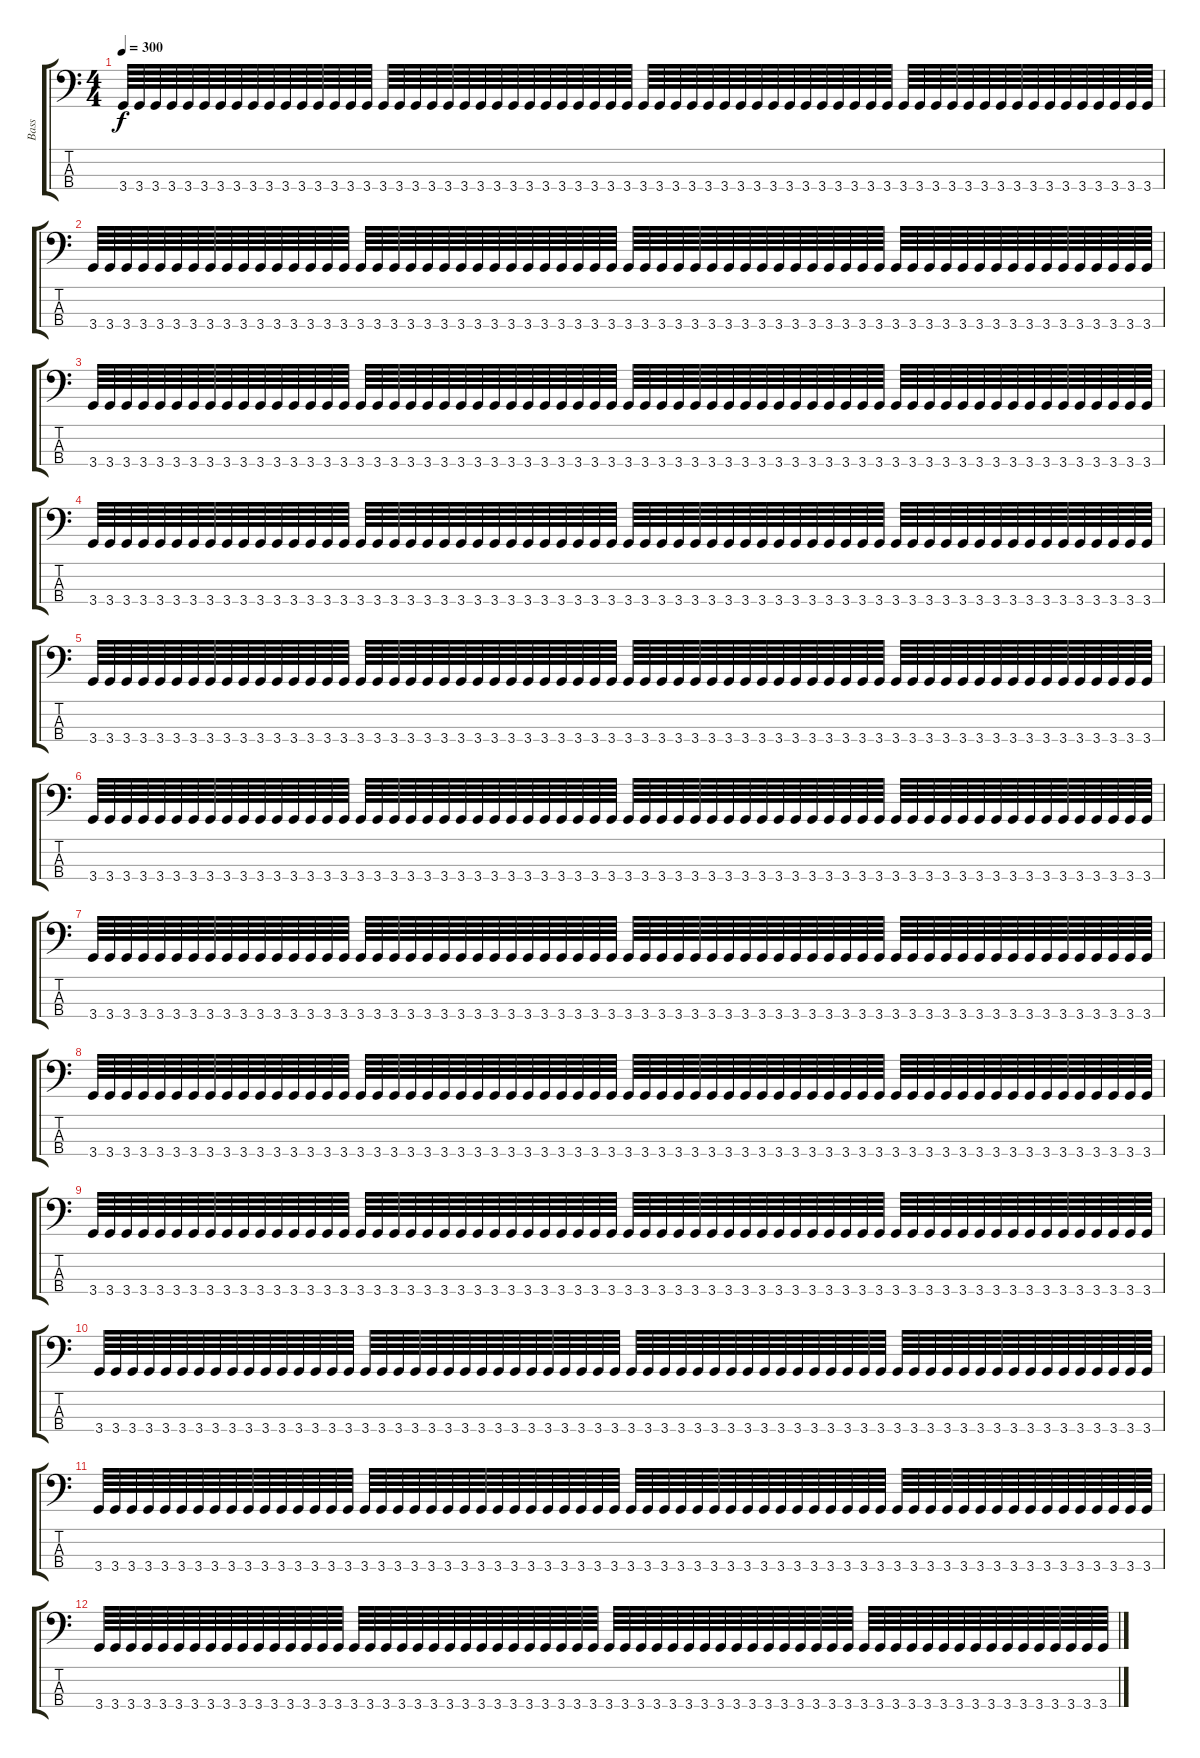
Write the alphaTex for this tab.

\track ("Bass" "Bass") {instrument electricbasspick}
\staff {score tabs}
\tuning (G2 D2 A1 E1) {hide}
\ts (4 4)
\tempo 300
\clef f4
\ks c
3.4.64{dy f volume 14 instrument electricbasspick} 3.4.64 3.4.64 3.4.64 3.4.64 3.4.64 3.4.64 3.4.64 3.4.64 3.4.64 3.4.64 3.4.64 3.4.64 3.4.64 3.4.64 3.4.64 3.4.64 3.4.64 3.4.64 3.4.64 3.4.64 3.4.64 3.4.64 3.4.64 3.4.64 3.4.64 3.4.64 3.4.64 3.4.64 3.4.64 3.4.64 3.4.64 3.4.64 3.4.64 3.4.64 3.4.64 3.4.64 3.4.64 3.4.64 3.4.64 3.4.64 3.4.64 3.4.64 3.4.64 3.4.64 3.4.64 3.4.64 3.4.64 3.4.64 3.4.64 3.4.64 3.4.64 3.4.64 3.4.64 3.4.64 3.4.64 3.4.64 3.4.64 3.4.64 3.4.64 3.4.64 3.4.64 3.4.64 3.4.64 |
3.4.64{volume 14 instrument electricbasspick} 3.4.64 3.4.64 3.4.64 3.4.64 3.4.64 3.4.64 3.4.64 3.4.64 3.4.64 3.4.64 3.4.64 3.4.64 3.4.64 3.4.64 3.4.64 3.4.64 3.4.64 3.4.64 3.4.64 3.4.64 3.4.64 3.4.64 3.4.64 3.4.64 3.4.64 3.4.64 3.4.64 3.4.64 3.4.64 3.4.64 3.4.64 3.4.64 3.4.64 3.4.64 3.4.64 3.4.64 3.4.64 3.4.64 3.4.64 3.4.64 3.4.64 3.4.64 3.4.64 3.4.64 3.4.64 3.4.64 3.4.64 3.4.64 3.4.64 3.4.64 3.4.64 3.4.64 3.4.64 3.4.64 3.4.64 3.4.64 3.4.64 3.4.64 3.4.64 3.4.64 3.4.64 3.4.64 3.4.64 |
3.4.64{volume 14 instrument electricbasspick} 3.4.64 3.4.64 3.4.64 3.4.64 3.4.64 3.4.64 3.4.64 3.4.64 3.4.64 3.4.64 3.4.64 3.4.64 3.4.64 3.4.64 3.4.64 3.4.64 3.4.64 3.4.64 3.4.64 3.4.64 3.4.64 3.4.64 3.4.64 3.4.64 3.4.64 3.4.64 3.4.64 3.4.64 3.4.64 3.4.64 3.4.64 3.4.64 3.4.64 3.4.64 3.4.64 3.4.64 3.4.64 3.4.64 3.4.64 3.4.64 3.4.64 3.4.64 3.4.64 3.4.64 3.4.64 3.4.64 3.4.64 3.4.64 3.4.64 3.4.64 3.4.64 3.4.64 3.4.64 3.4.64 3.4.64 3.4.64 3.4.64 3.4.64 3.4.64 3.4.64 3.4.64 3.4.64 3.4.64 |
3.4.64{volume 14 instrument electricbasspick} 3.4.64 3.4.64 3.4.64 3.4.64 3.4.64 3.4.64 3.4.64 3.4.64 3.4.64 3.4.64 3.4.64 3.4.64 3.4.64 3.4.64 3.4.64 3.4.64 3.4.64 3.4.64 3.4.64 3.4.64 3.4.64 3.4.64 3.4.64 3.4.64 3.4.64 3.4.64 3.4.64 3.4.64 3.4.64 3.4.64 3.4.64 3.4.64 3.4.64 3.4.64 3.4.64 3.4.64 3.4.64 3.4.64 3.4.64 3.4.64 3.4.64 3.4.64 3.4.64 3.4.64 3.4.64 3.4.64 3.4.64 3.4.64 3.4.64 3.4.64 3.4.64 3.4.64 3.4.64 3.4.64 3.4.64 3.4.64 3.4.64 3.4.64 3.4.64 3.4.64 3.4.64 3.4.64 3.4.64 |
3.4.64{volume 14 instrument electricbasspick} 3.4.64 3.4.64 3.4.64 3.4.64 3.4.64 3.4.64 3.4.64 3.4.64 3.4.64 3.4.64 3.4.64 3.4.64 3.4.64 3.4.64 3.4.64 3.4.64 3.4.64 3.4.64 3.4.64 3.4.64 3.4.64 3.4.64 3.4.64 3.4.64 3.4.64 3.4.64 3.4.64 3.4.64 3.4.64 3.4.64 3.4.64 3.4.64 3.4.64 3.4.64 3.4.64 3.4.64 3.4.64 3.4.64 3.4.64 3.4.64 3.4.64 3.4.64 3.4.64 3.4.64 3.4.64 3.4.64 3.4.64 3.4.64 3.4.64 3.4.64 3.4.64 3.4.64 3.4.64 3.4.64 3.4.64 3.4.64 3.4.64 3.4.64 3.4.64 3.4.64 3.4.64 3.4.64 3.4.64 |
3.4.64{volume 14 instrument electricbasspick} 3.4.64 3.4.64 3.4.64 3.4.64 3.4.64 3.4.64 3.4.64 3.4.64 3.4.64 3.4.64 3.4.64 3.4.64 3.4.64 3.4.64 3.4.64 3.4.64 3.4.64 3.4.64 3.4.64 3.4.64 3.4.64 3.4.64 3.4.64 3.4.64 3.4.64 3.4.64 3.4.64 3.4.64 3.4.64 3.4.64 3.4.64 3.4.64 3.4.64 3.4.64 3.4.64 3.4.64 3.4.64 3.4.64 3.4.64 3.4.64 3.4.64 3.4.64 3.4.64 3.4.64 3.4.64 3.4.64 3.4.64 3.4.64 3.4.64 3.4.64 3.4.64 3.4.64 3.4.64 3.4.64 3.4.64 3.4.64 3.4.64 3.4.64 3.4.64 3.4.64 3.4.64 3.4.64 3.4.64 |
3.4.64{volume 14 instrument electricbasspick} 3.4.64 3.4.64 3.4.64 3.4.64 3.4.64 3.4.64 3.4.64 3.4.64 3.4.64 3.4.64 3.4.64 3.4.64 3.4.64 3.4.64 3.4.64 3.4.64 3.4.64 3.4.64 3.4.64 3.4.64 3.4.64 3.4.64 3.4.64 3.4.64 3.4.64 3.4.64 3.4.64 3.4.64 3.4.64 3.4.64 3.4.64 3.4.64 3.4.64 3.4.64 3.4.64 3.4.64 3.4.64 3.4.64 3.4.64 3.4.64 3.4.64 3.4.64 3.4.64 3.4.64 3.4.64 3.4.64 3.4.64 3.4.64 3.4.64 3.4.64 3.4.64 3.4.64 3.4.64 3.4.64 3.4.64 3.4.64 3.4.64 3.4.64 3.4.64 3.4.64 3.4.64 3.4.64 3.4.64 |
3.4.64{volume 14 instrument electricbasspick} 3.4.64 3.4.64 3.4.64 3.4.64 3.4.64 3.4.64 3.4.64 3.4.64 3.4.64 3.4.64 3.4.64 3.4.64 3.4.64 3.4.64 3.4.64 3.4.64 3.4.64 3.4.64 3.4.64 3.4.64 3.4.64 3.4.64 3.4.64 3.4.64 3.4.64 3.4.64 3.4.64 3.4.64 3.4.64 3.4.64 3.4.64 3.4.64 3.4.64 3.4.64 3.4.64 3.4.64 3.4.64 3.4.64 3.4.64 3.4.64 3.4.64 3.4.64 3.4.64 3.4.64 3.4.64 3.4.64 3.4.64 3.4.64 3.4.64 3.4.64 3.4.64 3.4.64 3.4.64 3.4.64 3.4.64 3.4.64 3.4.64 3.4.64 3.4.64 3.4.64 3.4.64 3.4.64 3.4.64 |
3.4.64{volume 14 instrument electricbasspick} 3.4.64 3.4.64 3.4.64 3.4.64 3.4.64 3.4.64 3.4.64 3.4.64 3.4.64 3.4.64 3.4.64 3.4.64 3.4.64 3.4.64 3.4.64 3.4.64 3.4.64 3.4.64 3.4.64 3.4.64 3.4.64 3.4.64 3.4.64 3.4.64 3.4.64 3.4.64 3.4.64 3.4.64 3.4.64 3.4.64 3.4.64 3.4.64 3.4.64 3.4.64 3.4.64 3.4.64 3.4.64 3.4.64 3.4.64 3.4.64 3.4.64 3.4.64 3.4.64 3.4.64 3.4.64 3.4.64 3.4.64 3.4.64 3.4.64 3.4.64 3.4.64 3.4.64 3.4.64 3.4.64 3.4.64 3.4.64 3.4.64 3.4.64 3.4.64 3.4.64 3.4.64 3.4.64 3.4.64 |
3.4.64{volume 14 instrument electricbasspick} 3.4.64 3.4.64 3.4.64 3.4.64 3.4.64 3.4.64 3.4.64 3.4.64 3.4.64 3.4.64 3.4.64 3.4.64 3.4.64 3.4.64 3.4.64 3.4.64 3.4.64 3.4.64 3.4.64 3.4.64 3.4.64 3.4.64 3.4.64 3.4.64 3.4.64 3.4.64 3.4.64 3.4.64 3.4.64 3.4.64 3.4.64 3.4.64 3.4.64 3.4.64 3.4.64 3.4.64 3.4.64 3.4.64 3.4.64 3.4.64 3.4.64 3.4.64 3.4.64 3.4.64 3.4.64 3.4.64 3.4.64 3.4.64 3.4.64 3.4.64 3.4.64 3.4.64 3.4.64 3.4.64 3.4.64 3.4.64 3.4.64 3.4.64 3.4.64 3.4.64 3.4.64 3.4.64 3.4.64 |
3.4.64{volume 14 instrument electricbasspick} 3.4.64 3.4.64 3.4.64 3.4.64 3.4.64 3.4.64 3.4.64 3.4.64 3.4.64 3.4.64 3.4.64 3.4.64 3.4.64 3.4.64 3.4.64 3.4.64 3.4.64 3.4.64 3.4.64 3.4.64 3.4.64 3.4.64 3.4.64 3.4.64 3.4.64 3.4.64 3.4.64 3.4.64 3.4.64 3.4.64 3.4.64 3.4.64 3.4.64 3.4.64 3.4.64 3.4.64 3.4.64 3.4.64 3.4.64 3.4.64 3.4.64 3.4.64 3.4.64 3.4.64 3.4.64 3.4.64 3.4.64 3.4.64 3.4.64 3.4.64 3.4.64 3.4.64 3.4.64 3.4.64 3.4.64 3.4.64 3.4.64 3.4.64 3.4.64 3.4.64 3.4.64 3.4.64 3.4.64 |
3.4.64{volume 14 instrument electricbasspick} 3.4.64 3.4.64 3.4.64 3.4.64 3.4.64 3.4.64 3.4.64 3.4.64 3.4.64 3.4.64 3.4.64 3.4.64 3.4.64 3.4.64 3.4.64 3.4.64 3.4.64 3.4.64 3.4.64 3.4.64 3.4.64 3.4.64 3.4.64 3.4.64 3.4.64 3.4.64 3.4.64 3.4.64 3.4.64 3.4.64 3.4.64 3.4.64 3.4.64 3.4.64 3.4.64 3.4.64 3.4.64 3.4.64 3.4.64 3.4.64 3.4.64 3.4.64 3.4.64 3.4.64 3.4.64 3.4.64 3.4.64 3.4.64 3.4.64 3.4.64 3.4.64 3.4.64 3.4.64 3.4.64 3.4.64 3.4.64 3.4.64 3.4.64 3.4.64 3.4.64 3.4.64 3.4.64 3.4.64
